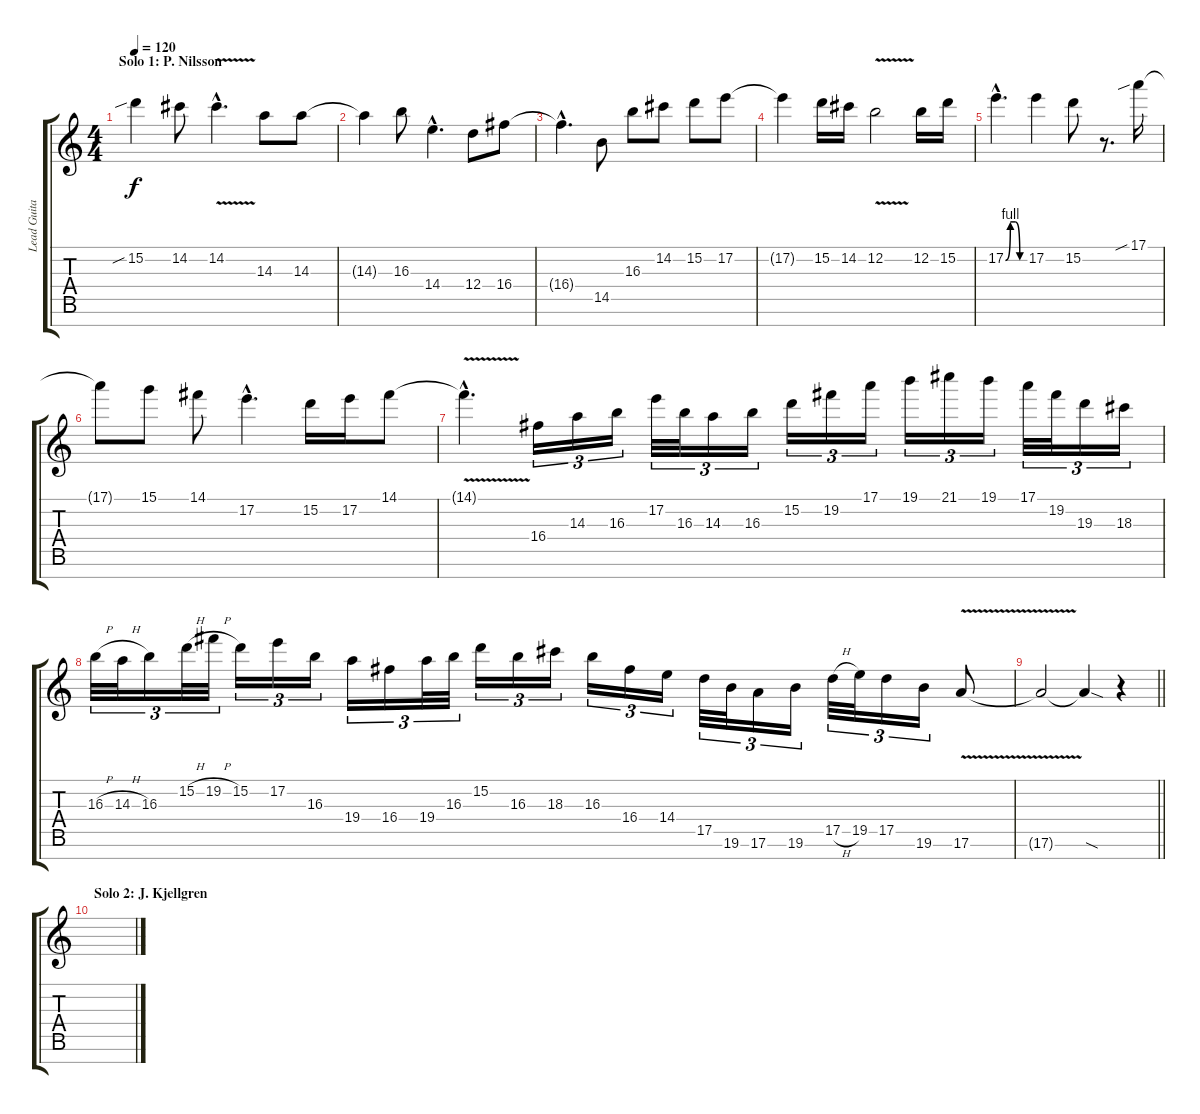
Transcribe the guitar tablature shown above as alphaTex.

\track ("Lead Guitar I" "Lead Guita") {instrument distortionguitar}
\staff {score tabs}
\tuning (E4 B3 G3 D3 A2 E2 B1) {hide}
\ts (4 4)
\section ("" "Solo 1: P. Nilsson")
\tempo 120
\clef g2
\ks c
15.2{sib}.4{dy f balance 8} 14.2.8 14.2{v hac}.4{d} 14.3.8 14.3.8 |
14.3{t}.4 16.3.8 14.4{hac}.4{d} 12.4.8 16.4.8 |
16.4{hac t}.4{d} 14.5.8 16.3.8 14.2.8 15.2.8 17.2.8 |
17.2{t}.4 15.2.16 14.2.16 12.2{v}.2 12.2.16 15.2.16 |
17.2{be (custom 0 0 15 4 30 4 45 0 60 0) hac}.4{d} 17.2.4 15.2.8 r.8{d} 17.1{sib}.16 |
17.1{t}.8 15.1.8 14.1.8 17.2{hac}.4{d} 15.2.16 17.2.16 14.1.8 |
14.1{v hac t}.4{d} 16.4.16{tu (3 2)} 14.3.16{tu (3 2)} 16.3.16{tu (3 2)} 17.2.32{tu (3 2)} 16.3.32{tu (3 2)} 14.3.16{tu (3 2)} 16.3.16{tu (3 2)} 15.2.16{tu (3 2)} 19.2.16{tu (3 2)} 17.1.16{tu (3 2)} 19.1.16{tu (3 2)} 21.1.16{tu (3 2)} 19.1.16{tu (3 2)} 17.1.32{tu (3 2)} 19.2.32{tu (3 2)} 19.3.16{tu (3 2)} 18.3.16{tu (3 2)} |
16.3{h}.32{tu (3 2)} 14.3{h}.32{tu (3 2)} 16.3.16{tu (3 2)} 15.2{h}.32{tu (3 2)} 19.2{h}.32{tu (3 2)} 15.2.16{tu (3 2)} 17.2.16{tu (3 2)} 16.3.16{tu (3 2)} 19.4.16{tu (3 2)} 16.4.16{tu (3 2)} 19.4.32{tu (3 2)} 16.3.32{tu (3 2)} 15.2.16{tu (3 2)} 16.3.16{tu (3 2)} 18.3.16{tu (3 2)} 16.3.16{tu (3 2)} 16.4.16{tu (3 2)} 14.4.16{tu (3 2)} 17.5.32{tu (3 2)} 19.6.32{tu (3 2)} 17.6.16{tu (3 2)} 19.6.16{tu (3 2)} 17.5{h}.32{tu (3 2)} 19.5.32{tu (3 2)} 17.5.16{tu (3 2)} 19.6.16{tu (3 2)} 17.6{v}.8 |
\barLineRight lightlight
17.6{t}.2 17.6{sod t}.4 r.4 |
\section ("" "Solo 2: J. Kjellgren")
